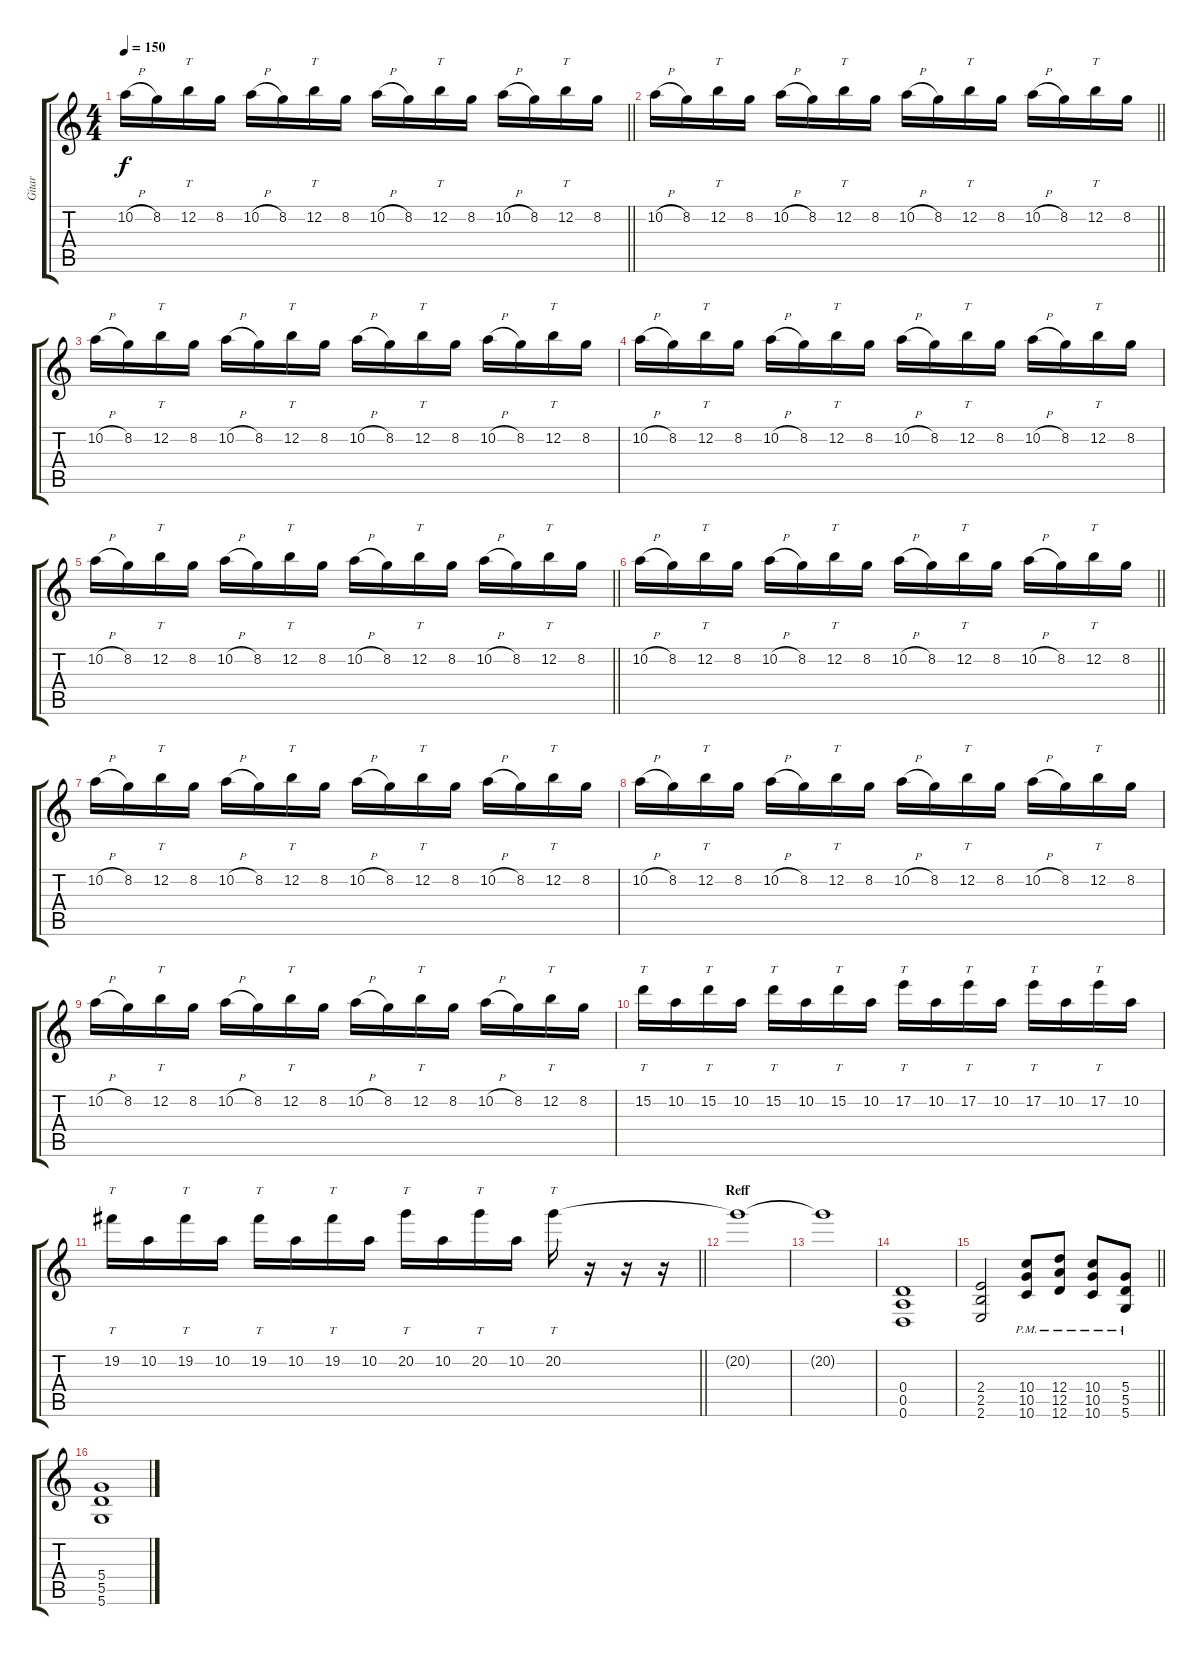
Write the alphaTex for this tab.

\track ("Gitar" "Gitar") {instrument distortionguitar}
\staff {score tabs}
\tuning (E4 B3 G3 D3 A2 D2) {hide}
\ts (4 4)
\tempo 150
\clef g2
\barLineRight lightlight
\ks c
10.2{h}.16{dy f} 8.2.16 12.2.16{tt} 8.2.16 10.2{h}.16 8.2.16 12.2.16{tt} 8.2.16 10.2{h}.16 8.2.16 12.2.16{tt} 8.2.16 10.2{h}.16 8.2.16 12.2.16{tt} 8.2.16 |
\barLineRight lightlight
10.2{h}.16 8.2.16 12.2.16{tt} 8.2.16 10.2{h}.16 8.2.16 12.2.16{tt} 8.2.16 10.2{h}.16 8.2.16 12.2.16{tt} 8.2.16 10.2{h}.16 8.2.16 12.2.16{tt} 8.2.16 |
10.2{h}.16 8.2.16 12.2.16{tt} 8.2.16 10.2{h}.16 8.2.16 12.2.16{tt} 8.2.16 10.2{h}.16 8.2.16 12.2.16{tt} 8.2.16 10.2{h}.16 8.2.16 12.2.16{tt} 8.2.16 |
10.2{h}.16 8.2.16 12.2.16{tt} 8.2.16 10.2{h}.16 8.2.16 12.2.16{tt} 8.2.16 10.2{h}.16 8.2.16 12.2.16{tt} 8.2.16 10.2{h}.16 8.2.16 12.2.16{tt} 8.2.16 |
\barLineRight lightlight
10.2{h}.16 8.2.16 12.2.16{tt} 8.2.16 10.2{h}.16 8.2.16 12.2.16{tt} 8.2.16 10.2{h}.16 8.2.16 12.2.16{tt} 8.2.16 10.2{h}.16 8.2.16 12.2.16{tt} 8.2.16 |
\barLineRight lightlight
10.2{h}.16 8.2.16 12.2.16{tt} 8.2.16 10.2{h}.16 8.2.16 12.2.16{tt} 8.2.16 10.2{h}.16 8.2.16 12.2.16{tt} 8.2.16 10.2{h}.16 8.2.16 12.2.16{tt} 8.2.16 |
10.2{h}.16 8.2.16 12.2.16{tt} 8.2.16 10.2{h}.16 8.2.16 12.2.16{tt} 8.2.16 10.2{h}.16 8.2.16 12.2.16{tt} 8.2.16 10.2{h}.16 8.2.16 12.2.16{tt} 8.2.16 |
10.2{h}.16 8.2.16 12.2.16{tt} 8.2.16 10.2{h}.16 8.2.16 12.2.16{tt} 8.2.16 10.2{h}.16 8.2.16 12.2.16{tt} 8.2.16 10.2{h}.16 8.2.16 12.2.16{tt} 8.2.16 |
10.2{h}.16 8.2.16 12.2.16{tt} 8.2.16 10.2{h}.16 8.2.16 12.2.16{tt} 8.2.16 10.2{h}.16 8.2.16 12.2.16{tt} 8.2.16 10.2{h}.16 8.2.16 12.2.16{tt} 8.2.16 |
15.2.16{tt} 10.2.16 15.2.16{tt} 10.2.16 15.2.16{tt} 10.2.16 15.2.16{tt} 10.2.16 17.2.16{tt} 10.2.16 17.2.16{tt} 10.2.16 17.2.16{tt} 10.2.16 17.2.16{tt} 10.2.16 |
\barLineRight lightlight
19.2.16{tt} 10.2.16 19.2.16{tt} 10.2.16 19.2.16{tt} 10.2.16 19.2.16{tt} 10.2.16 20.2.16{tt} 10.2.16 20.2.16{tt} 10.2.16 20.2.16{tt} r.16 r.16 r.16 |
\section ("" "Reff")
20.2{t}.1 |
20.2{t}.1 |
(0.4 0.5 0.6).1 |
\barLineRight lightlight
(2.4 2.5 2.6).2 (10.4{pm} 10.5{pm} 10.6{pm}).8 (12.4{pm} 12.5{pm} 12.6{pm}).8 (10.4{pm} 10.5{pm} 10.6{pm}).8 (5.4{pm} 5.5{pm} 5.6{pm}).8 |
(5.4 5.5 5.6).1
